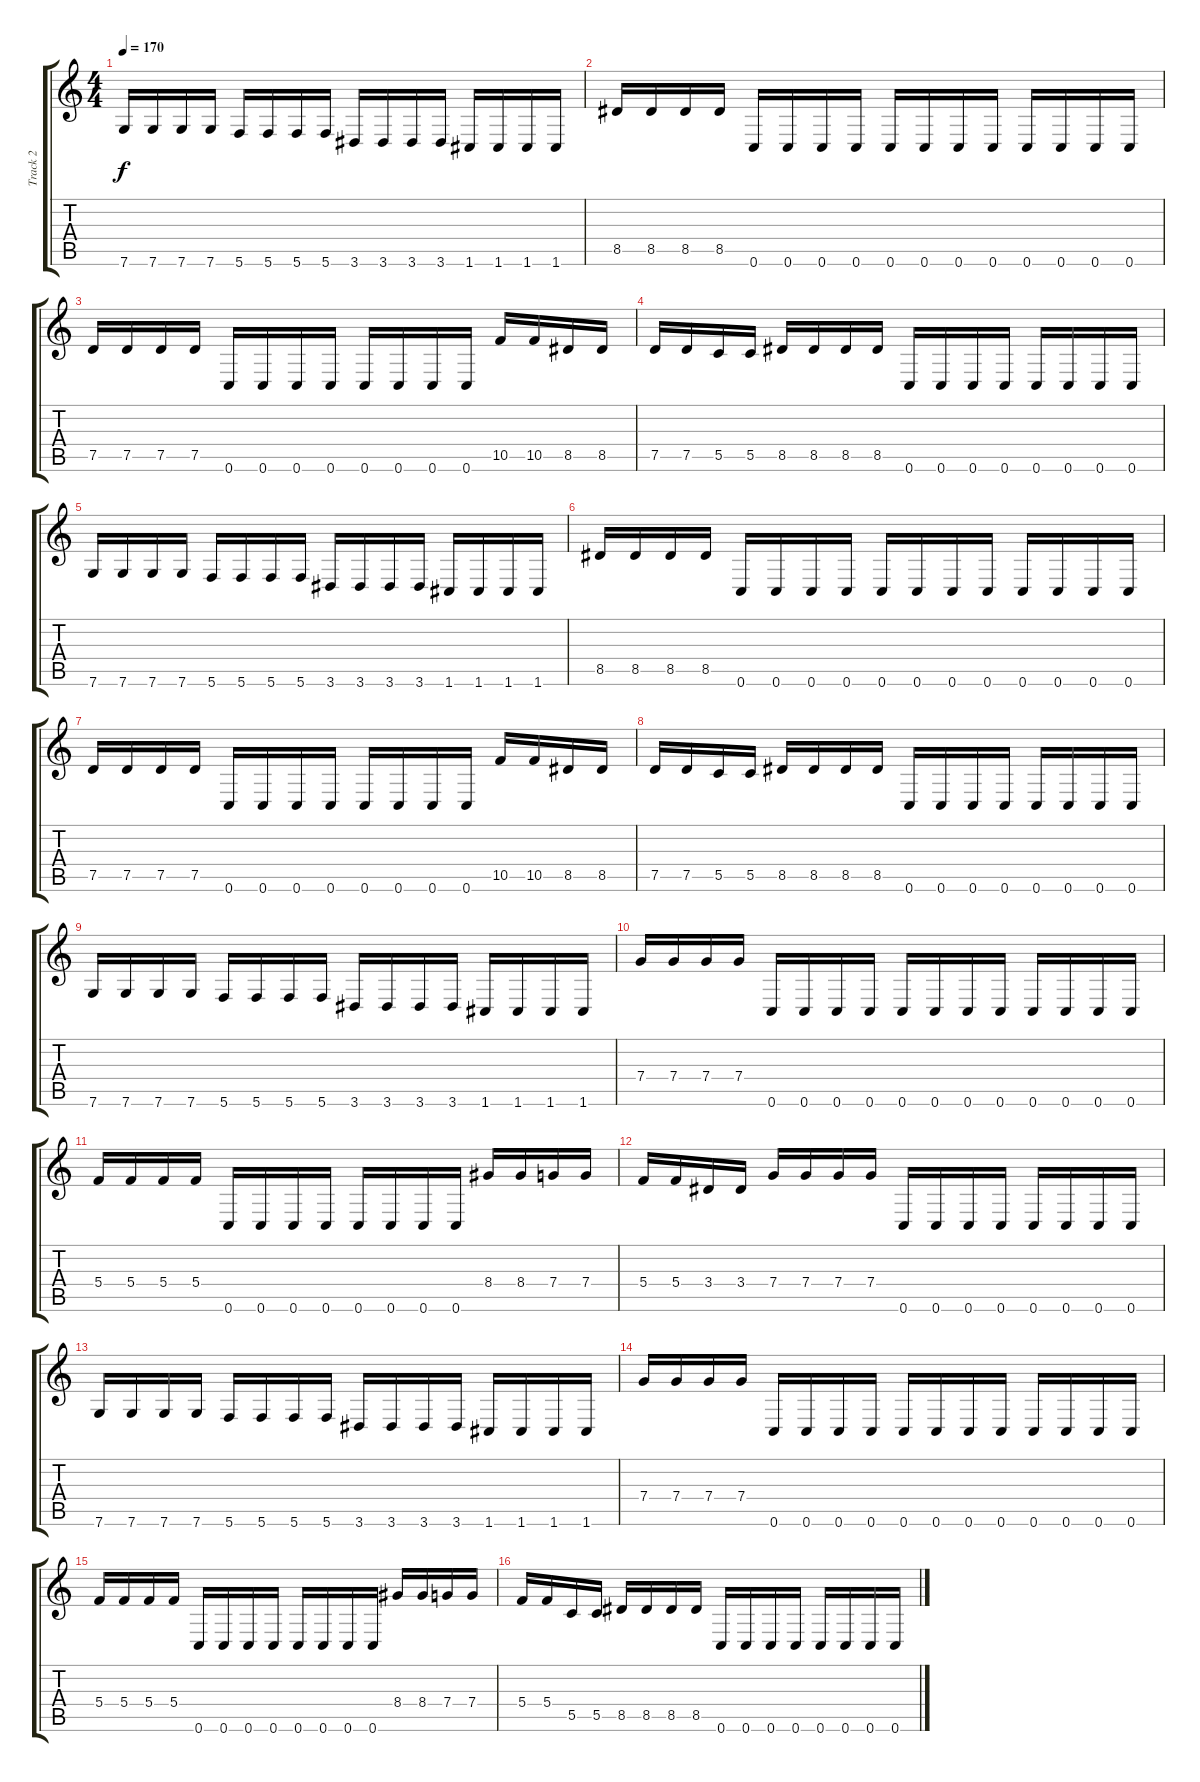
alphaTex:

\track ("Track 2" "Track 2") {instrument distortionguitar}
\staff {score tabs}
\tuning (D4 A3 F3 C3 G2 C2) {hide}
\ts (4 4)
\tempo 170
\clef g2
\ks c
7.6.16{dy f} 7.6.16 7.6.16 7.6.16 5.6.16 5.6.16 5.6.16 5.6.16 3.6.16 3.6.16 3.6.16 3.6.16 1.6.16 1.6.16 1.6.16 1.6.16 |
8.5.16 8.5.16 8.5.16 8.5.16 0.6.16 0.6.16 0.6.16 0.6.16 0.6.16 0.6.16 0.6.16 0.6.16 0.6.16 0.6.16 0.6.16 0.6.16 |
7.5.16 7.5.16 7.5.16 7.5.16 0.6.16 0.6.16 0.6.16 0.6.16 0.6.16 0.6.16 0.6.16 0.6.16 10.5.16 10.5.16 8.5.16 8.5.16 |
7.5.16 7.5.16 5.5.16 5.5.16 8.5.16 8.5.16 8.5.16 8.5.16 0.6.16 0.6.16 0.6.16 0.6.16 0.6.16 0.6.16 0.6.16 0.6.16 |
7.6.16 7.6.16 7.6.16 7.6.16 5.6.16 5.6.16 5.6.16 5.6.16 3.6.16 3.6.16 3.6.16 3.6.16 1.6.16 1.6.16 1.6.16 1.6.16 |
8.5.16 8.5.16 8.5.16 8.5.16 0.6.16 0.6.16 0.6.16 0.6.16 0.6.16 0.6.16 0.6.16 0.6.16 0.6.16 0.6.16 0.6.16 0.6.16 |
7.5.16 7.5.16 7.5.16 7.5.16 0.6.16 0.6.16 0.6.16 0.6.16 0.6.16 0.6.16 0.6.16 0.6.16 10.5.16 10.5.16 8.5.16 8.5.16 |
7.5.16 7.5.16 5.5.16 5.5.16 8.5.16 8.5.16 8.5.16 8.5.16 0.6.16 0.6.16 0.6.16 0.6.16 0.6.16 0.6.16 0.6.16 0.6.16 |
7.6.16 7.6.16 7.6.16 7.6.16 5.6.16 5.6.16 5.6.16 5.6.16 3.6.16 3.6.16 3.6.16 3.6.16 1.6.16 1.6.16 1.6.16 1.6.16 |
7.4.16 7.4.16 7.4.16 7.4.16 0.6.16 0.6.16 0.6.16 0.6.16 0.6.16 0.6.16 0.6.16 0.6.16 0.6.16 0.6.16 0.6.16 0.6.16 |
5.4.16 5.4.16 5.4.16 5.4.16 0.6.16 0.6.16 0.6.16 0.6.16 0.6.16 0.6.16 0.6.16 0.6.16 8.4.16 8.4.16 7.4.16 7.4.16 |
5.4.16 5.4.16 3.4.16 3.4.16 7.4.16 7.4.16 7.4.16 7.4.16 0.6.16 0.6.16 0.6.16 0.6.16 0.6.16 0.6.16 0.6.16 0.6.16 |
7.6.16 7.6.16 7.6.16 7.6.16 5.6.16 5.6.16 5.6.16 5.6.16 3.6.16 3.6.16 3.6.16 3.6.16 1.6.16 1.6.16 1.6.16 1.6.16 |
7.4.16 7.4.16 7.4.16 7.4.16 0.6.16 0.6.16 0.6.16 0.6.16 0.6.16 0.6.16 0.6.16 0.6.16 0.6.16 0.6.16 0.6.16 0.6.16 |
5.4.16 5.4.16 5.4.16 5.4.16 0.6.16 0.6.16 0.6.16 0.6.16 0.6.16 0.6.16 0.6.16 0.6.16 8.4.16 8.4.16 7.4.16 7.4.16 |
5.4.16 5.4.16 5.5.16 5.5.16 8.5.16 8.5.16 8.5.16 8.5.16 0.6.16 0.6.16 0.6.16 0.6.16 0.6.16 0.6.16 0.6.16 0.6.16
